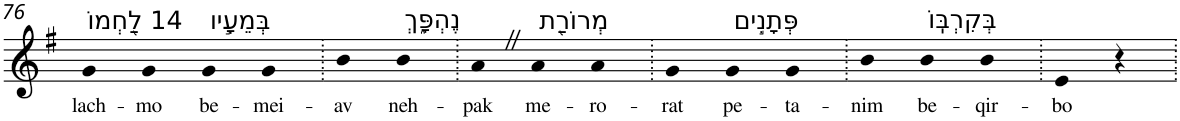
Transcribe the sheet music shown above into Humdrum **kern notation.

**kern	**text
*part1	*part1
*staff1	*staff1
*I"Piano	*
*I'Pno	*
!!LO:PB:g=z
*clefG2	*
*k[f#]	*
*G:	*
=76	=76
!LO:TX:a:t=14 לַ֭חְמוֹ	!
!	!LO:LY:b
4g	lach-
!	!LO:LY:b
4g	-mo
!LO:TX:a:t=בְּמֵעָ֣יו	!
!	!LO:LY:b
4g	be-
!	!LO:LY:b
4g	-mei-
=77.	=77.
!	!LO:LY:b
4b	-av
!LO:TX:a:t=נֶהְפָּ֑ךְ	!
!	!LO:LY:b
4b	neh-
=78.	=78.
!	!LO:LY:b
4aZ	-pak
!LO:TX:a:t=מְרוֹרַ֖ת	!
!	!LO:LY:b
4a	me-
!	!LO:LY:b
4a	-ro-
=79.	=79.
!	!LO:LY:b
4g	-rat
!LO:TX:a:t=פְּתָנִ֣ים	!
!	!LO:LY:b
4g	pe-
!	!LO:LY:b
4g	-ta-
=80.	=80.
!	!LO:LY:b
4b	-nim
!LO:TX:a:t=בְּקִרְבּֽוֹ	!
!	!LO:LY:b
4b	be-
!	!LO:LY:b
4b	-qir-
=81.	=81.
!	!LO:LY:b
4e	-bo
4r	.
=.	=.
*-	*-
